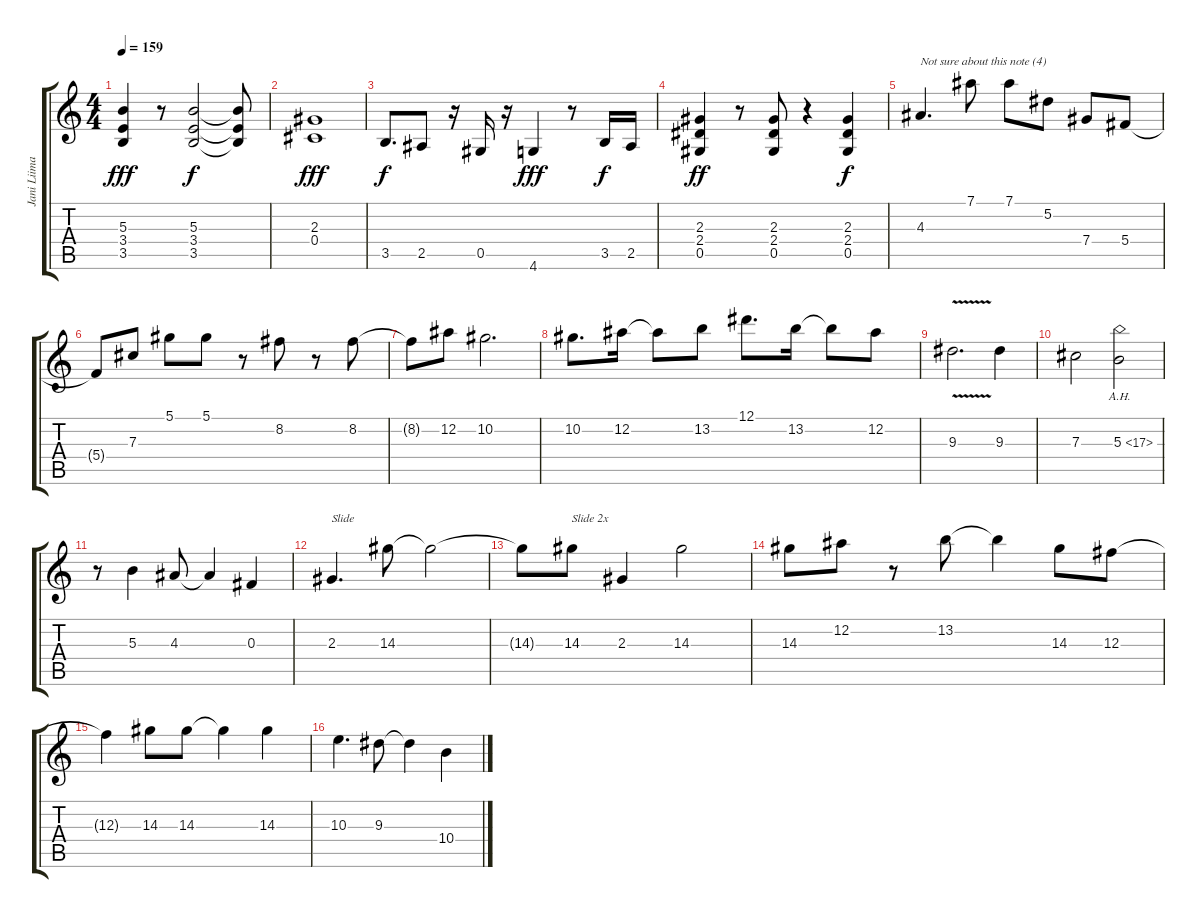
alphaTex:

\track ("Jani Liimatainen" "Jani Liima") {instrument distortionguitar}
\staff {score tabs}
\tuning (Eb4 Bb3 Gb3 Db3 Ab2 Eb2) {hide}
\ts (4 4)
\tempo 159
\clef g2
\ks c
(5.3 3.4 3.5).4{dy fff} r.8 (5.3 3.4 3.5).2{dy f} (5.3{t} 3.4{t} 3.5{t}).8 |
(2.3 0.4).1{dy fff} |
3.5.8{d dy f} 2.5.8 r.16 0.5.16 r.16 4.6.4{dy fff} r.8 3.5.16{dy f} 2.5.16 |
(2.3 2.4 0.5).4{dy ff} r.8 (2.3 2.4 0.5).8 r.4 (2.3 2.4 0.5).4{dy f} |
4.3.4{d txt "Not sure about this note (4)"} 7.1.8 7.1.8 5.2.8 7.4.8 5.4.8 |
5.4{t}.8 7.3.8 5.1.8 5.1.8 r.8 8.2.8 r.8 8.2.8 |
8.2{t}.8 12.2.8 10.2.2{d} |
10.2.8{d} 12.2.16 12.2{t}.8 13.2.8 12.1.8{d} 13.2.16 13.2{t}.8 12.2.8 |
9.3{v}.2{d} 9.3.4 |
7.3.2 5.3{ah 12}.2 |
r.8 5.3.4 4.3.8 4.3{t}.4 0.3.4 |
2.3.4{d txt "Slide"} 14.3.8 14.3{t}.2 |
14.3{t}.8 14.3.8{txt "Slide 2x"} 2.3.4 14.3.2 |
14.3.8 12.2.8 r.8 13.2.8 13.2{t}.4 14.3.8 12.3.8 |
12.3{t}.4 14.3.8 14.3.8 14.3{t}.4 14.3.4 |
10.3.4{d} 9.3.8 9.3{t}.4 10.4.4
